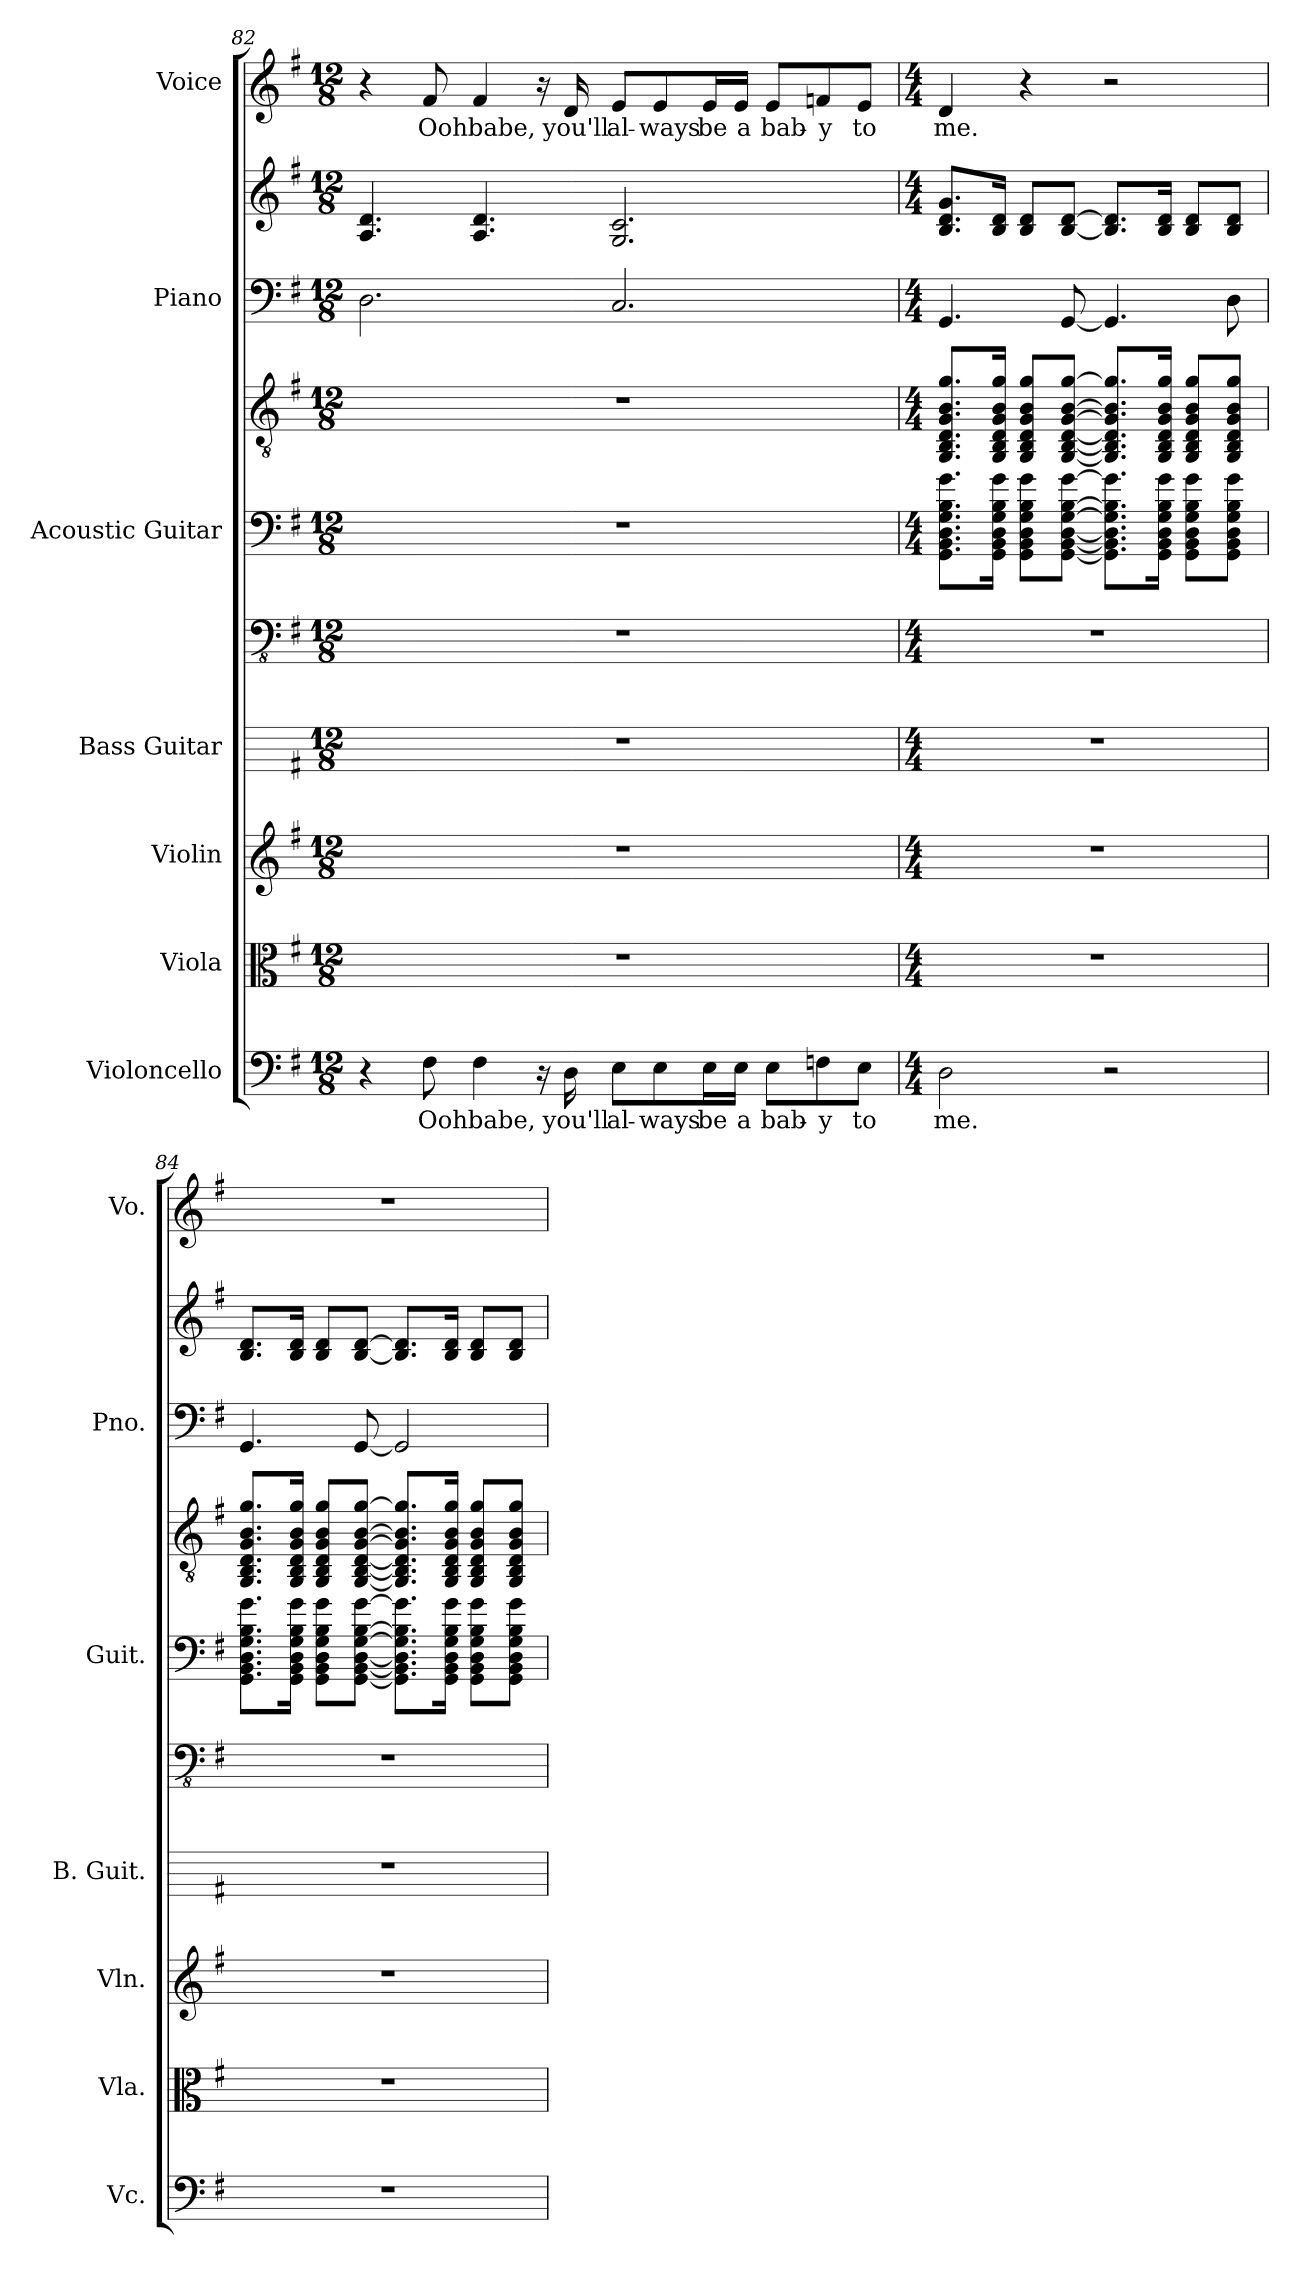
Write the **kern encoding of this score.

**kern	**text	**kern	**kern	**kern	**kern	**kern	**kern	**kern	**kern	**kern	**text
*part7	*part7	*part6	*part5	*part4	*part4	*part3	*part3	*part2	*part2	*part1	*part1
*staff10	*staff10	*staff9	*staff8	*staff7	*staff6	*staff5	*staff4	*staff3	*staff2	*staff1	*staff1
*I"Violoncello	*	*I"Viola	*I"Violin	*I"Bass Guitar	*	*I"Acoustic Guitar	*	*I"Piano	*	*I"Voice	*
*I'Vc.	*	*I'Vla.	*I'Vln.	*I'B. Guit.	*	*I'Guit.	*	*I'Pno.	*	*I'Vo.	*
*clefF4	*	*clefC3	*clefG2	*	*clefFv4	*	*clefGv2	*clefF4	*clefG2	*clefG2	*
*k[f#]	*	*k[f#]	*k[f#]	*k[f#]	*k[f#]	*k[f#]	*k[f#]	*k[f#]	*k[f#]	*k[f#]	*
*M12/8	*	*M12/8	*M12/8	*M12/8	*M12/8	*M12/8	*M12/8	*M12/8	*M12/8	*M12/8	*
=82	=82	=82	=82	=82	=82	=82	=82	=82	=82	=82	=82
4r	.	1.r	1.r	1.r	1.r	1.r	1.r	2.D\	4.A/ 4.d/	4r	.
8F#\	Ooh	.	.	.	.	.	.	.	.	8f#/	Ooh
4F#\	babe,	.	.	.	.	.	.	.	4.A/ 4.d/	4f#/	babe,
16r	.	.	.	.	.	.	.	.	.	16r	.
16D\	you'll	.	.	.	.	.	.	.	.	16d/	you'll
8E\L	al-	.	.	.	.	.	.	2.C/	2.G/ 2.c/	8e/L	al-
8E\	-ways	.	.	.	.	.	.	.	.	8e/	-ways
16E\L	be	.	.	.	.	.	.	.	.	16e/L	be
16E\JJ	a	.	.	.	.	.	.	.	.	16e/JJ	a
8E\L	bab-	.	.	.	.	.	.	.	.	8e/L	bab-
8Fn\	-y	.	.	.	.	.	.	.	.	8fn/	-y
8E\J	to	.	.	.	.	.	.	.	.	8e/J	to
!!LO:PB:g=z
=83	=83	=83	=83	=83	=83	=83	=83	=83	=83	=83	=83
*M4/4	*	*M4/4	*M4/4	*M4/4	*M4/4	*M4/4	*M4/4	*M4/4	*M4/4	*M4/4	*
2D\	me.	1r	1r	1r	1r	8.GG\ 8.BB\ 8.D\ 8.G\ 8.B\ 8.g\L	8.GG/ 8.BB/ 8.D/ 8.G/ 8.B/ 8.g/L	4.GG/	8.B/ 8.d/ 8.g/L	4d/	me.
.	.	.	.	.	.	16GG\ 16BB\ 16D\ 16G\ 16B\ 16g\Jk	16GG/ 16BB/ 16D/ 16G/ 16B/ 16g/Jk	.	16B/ 16d/Jk	.	.
.	.	.	.	.	.	8GG\ 8BB\ 8D\ 8G\ 8B\ 8g\L	8GG/ 8BB/ 8D/ 8G/ 8B/ 8g/L	.	8B/ 8d/L	4r	.
.	.	.	.	.	.	[8GG\ [8BB\ [8D\ [8G\ [8B\ [8g\J	[8GG/ [8BB/ [8D/ [8G/ [8B/ [8g/J	[8GG/	[8B/ [8d/J	.	.
2r	.	.	.	.	.	8.GG\] 8.BB\] 8.D\] 8.G\] 8.B\] 8.g\]L	8.GG/] 8.BB/] 8.D/] 8.G/] 8.B/] 8.g/]L	4.GG/]	8.B/] 8.d/]L	2r	.
.	.	.	.	.	.	16GG\ 16BB\ 16D\ 16G\ 16B\ 16g\Jk	16GG/ 16BB/ 16D/ 16G/ 16B/ 16g/Jk	.	16B/ 16d/Jk	.	.
.	.	.	.	.	.	8GG\ 8BB\ 8D\ 8G\ 8B\ 8g\L	8GG/ 8BB/ 8D/ 8G/ 8B/ 8g/L	.	8B/ 8d/L	.	.
.	.	.	.	.	.	8GG\ 8BB\ 8D\ 8G\ 8B\ 8g\J	8GG/ 8BB/ 8D/ 8G/ 8B/ 8g/J	8D\	8B/ 8d/J	.	.
=84	=84	=84	=84	=84	=84	=84	=84	=84	=84	=84	=84
1r	.	1r	1r	1r	1r	8.GG\ 8.BB\ 8.D\ 8.G\ 8.B\ 8.g\L	8.GG/ 8.BB/ 8.D/ 8.G/ 8.B/ 8.g/L	4.GG/	8.B/ 8.d/L	1r	.
.	.	.	.	.	.	16GG\ 16BB\ 16D\ 16G\ 16B\ 16g\Jk	16GG/ 16BB/ 16D/ 16G/ 16B/ 16g/Jk	.	16B/ 16d/Jk	.	.
.	.	.	.	.	.	8GG\ 8BB\ 8D\ 8G\ 8B\ 8g\L	8GG/ 8BB/ 8D/ 8G/ 8B/ 8g/L	.	8B/ 8d/L	.	.
.	.	.	.	.	.	[8GG\ [8BB\ [8D\ [8G\ [8B\ [8g\J	[8GG/ [8BB/ [8D/ [8G/ [8B/ [8g/J	[8GG/	[8B/ [8d/J	.	.
.	.	.	.	.	.	8.GG\] 8.BB\] 8.D\] 8.G\] 8.B\] 8.g\]L	8.GG/] 8.BB/] 8.D/] 8.G/] 8.B/] 8.g/]L	2GG/]	8.B/] 8.d/]L	.	.
.	.	.	.	.	.	16GG\ 16BB\ 16D\ 16G\ 16B\ 16g\Jk	16GG/ 16BB/ 16D/ 16G/ 16B/ 16g/Jk	.	16B/ 16d/Jk	.	.
.	.	.	.	.	.	8GG\ 8BB\ 8D\ 8G\ 8B\ 8g\L	8GG/ 8BB/ 8D/ 8G/ 8B/ 8g/L	.	8B/ 8d/L	.	.
.	.	.	.	.	.	8GG\ 8BB\ 8D\ 8G\ 8B\ 8g\J	8GG/ 8BB/ 8D/ 8G/ 8B/ 8g/J	.	8B/ 8d/J	.	.
=	=	=	=	=	=	=	=	=	=	=	=
*-	*-	*-	*-	*-	*-	*-	*-	*-	*-	*-	*-
